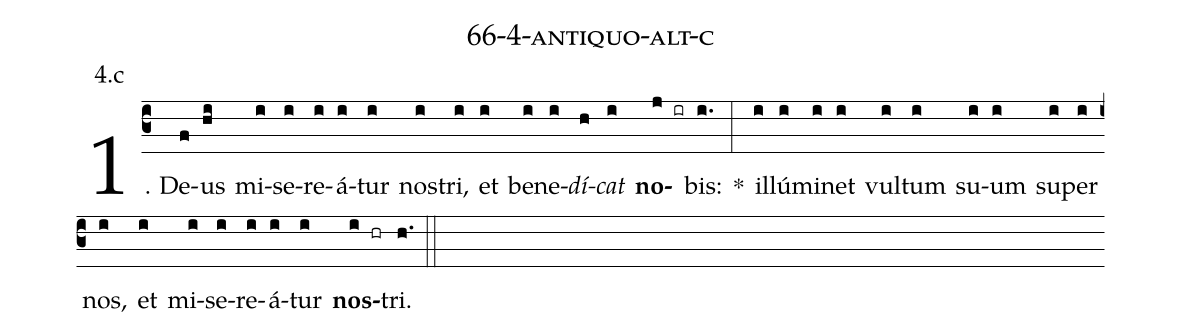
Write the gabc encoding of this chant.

name: 66-4-antiquo-alt-c;
annotation: 4.c;
%%
(c3)1. De(f)us(hi) mi(i)se(i)re(i)á(i)tur(i) nos(i)tri,(i) et(i) be(i)ne(i)<i>dí</i>(h)<i>cat</i>(i) <b>no</b>(j ir)bis:(i.) *(:) il(i)lú(i)mi(i)net(i) vul(i)tum(i) su(i)um(i) su(i)per(i) nos,(i) et(i) mi(i)se(i)re(i)á(i)tur(i) <b>nos</b>(i hr)tri.(h.) (::)
